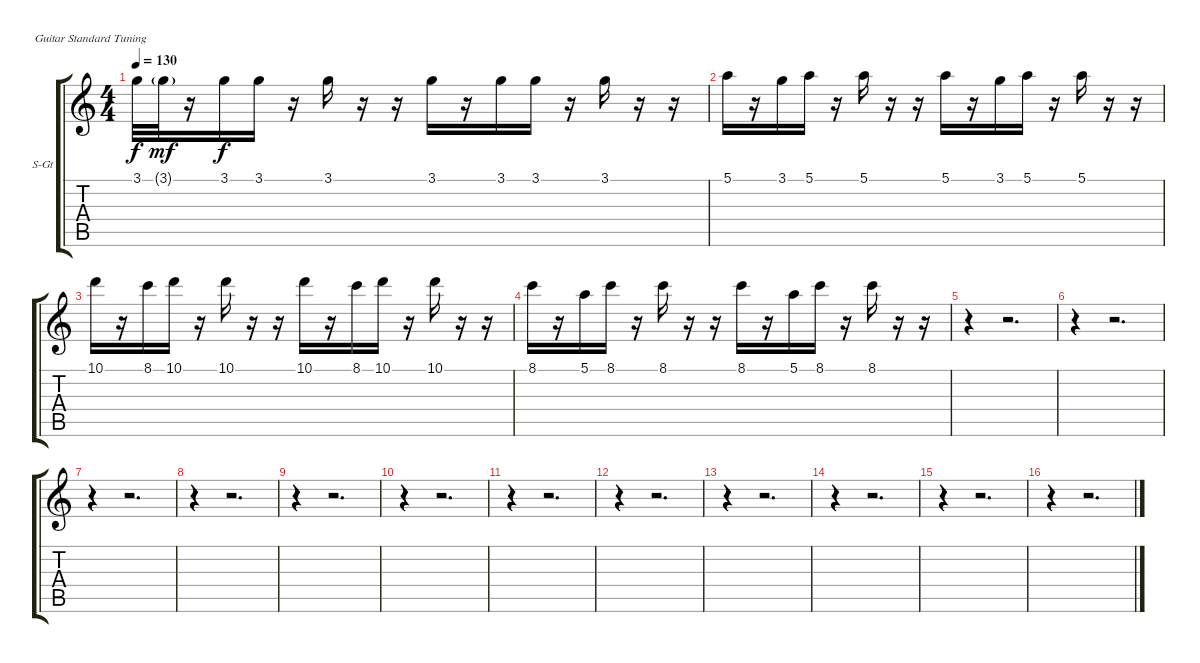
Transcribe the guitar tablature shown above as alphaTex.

\bracketExtendMode groupsimilarinstruments
\firstSystemTrackNameOrientation horizontal
\otherSystemsTrackNameOrientation horizontal
\track ("Ñèíò" "S-Gt") {instrument electricpiano1}
\staff {score tabs}
\tuning (E4 B3 G3 D3 A2 E2)
\displaytranspose 12
\ts (4 4)
\tempo 130
\clef g2
\ks c
3.1.32{dy f} 3.1{g}.32{dy mf} r.16 3.1.16{dy f} 3.1.16 r.16 3.1.16 r.16 r.16 3.1.16 r.16 3.1.16 3.1.16 r.16 3.1.16 r.16 r.16 |
5.1.16 r.16 3.1.16 5.1.16 r.16 5.1.16 r.16 r.16 5.1.16 r.16 3.1.16 5.1.16 r.16 5.1.16 r.16 r.16 |
10.1.16 r.16 8.1.16 10.1.16 r.16 10.1.16 r.16 r.16 10.1.16 r.16 8.1.16 10.1.16 r.16 10.1.16 r.16 r.16 |
8.1.16 r.16 5.1.16 8.1.16 r.16 8.1.16 r.16 r.16 8.1.16 r.16 5.1.16 8.1.16 r.16 8.1.16 r.16 r.16 |
r.4 r.2{d} |
r.4 r.2{d} |
r.4 r.2{d} |
r.4 r.2{d} |
r.4 r.2{d} |
r.4 r.2{d} |
r.4 r.2{d} |
r.4 r.2{d} |
r.4 r.2{d} |
r.4 r.2{d} |
r.4 r.2{d} |
r.4 r.2{d}
